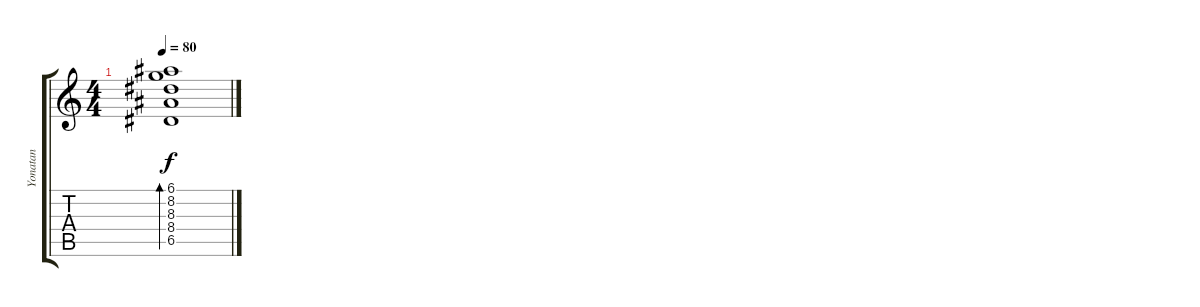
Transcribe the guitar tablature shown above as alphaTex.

\track ("Yonatan" "Yonatan") {instrument electricguitarjazz}
\staff {score tabs}
\tuning (E4 B3 G3 D3 A2 E2) {hide}
\ts (4 4)
\tempo 80
\clef g2
\ks c
(6.1 8.2 8.3 8.4 6.5).1{bd 60 dy f}
